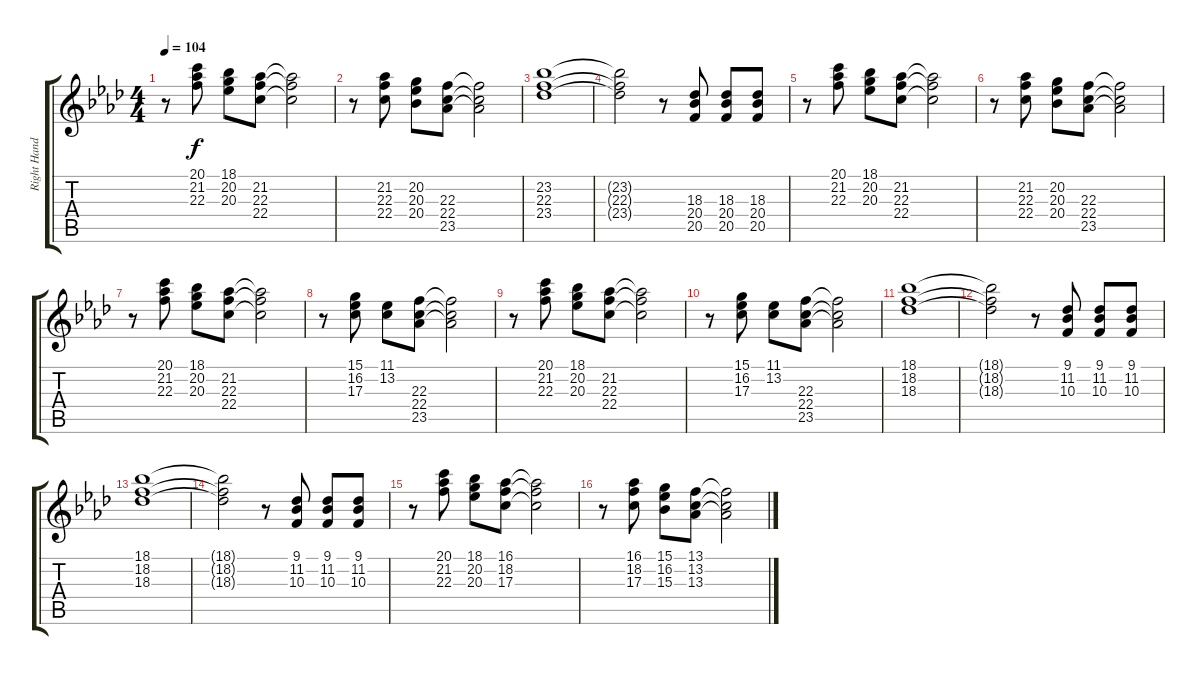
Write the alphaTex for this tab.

\track ("Right Hand" "Right Hand") {instrument electricpiano2}
\staff {score tabs}
\tuning (E4 B3 G3 D3 A2 E2) {hide}
\ts (4 4)
\tempo 104
\clef g2
\ks ab
r.8{dy f instrument electricpiano2} (20.1 21.2 22.3).8 (18.1 20.2 20.3).8 (21.2 22.3 22.4).8 (21.2{t} 22.3{t} 22.4{t}).2 |
r.8 (21.2 22.3 22.4).8 (20.2 20.3 20.4).8 (22.3 22.4 23.5).8 (22.3{t} 22.4{t} 23.5{t}).2 |
(23.2 22.3 23.4).1 |
(23.2{t} 22.3{t} 23.4{t}).2 r.8 (18.3 20.4 20.5).8 (18.3 20.4 20.5).8 (18.3 20.4 20.5).8 |
r.8 (20.1 21.2 22.3).8 (18.1 20.2 20.3).8 (21.2 22.3 22.4).8 (21.2{t} 22.3{t} 22.4{t}).2 |
r.8 (21.2 22.3 22.4).8 (20.2 20.3 20.4).8 (22.3 22.4 23.5).8 (22.3{t} 22.4{t} 23.5{t}).2 |
r.8 (20.1 21.2 22.3).8 (18.1 20.2 20.3).8 (21.2 22.3 22.4).8 (21.2{t} 22.3{t} 22.4{t}).2 |
r.8 (15.1 16.2 17.3).8 (11.1 13.2).8 (22.3 22.4 23.5).8 (22.3{t} 22.4{t} 23.5{t}).2 |
r.8 (20.1 21.2 22.3).8 (18.1 20.2 20.3).8 (21.2 22.3 22.4).8 (21.2{t} 22.3{t} 22.4{t}).2 |
r.8 (15.1 16.2 17.3).8 (11.1 13.2).8 (22.3 22.4 23.5).8 (22.3{t} 22.4{t} 23.5{t}).2 |
(18.1 18.2 18.3).1 |
(18.1{t} 18.2{t} 18.3{t}).2 r.8 (9.1 11.2 10.3).8 (9.1 11.2 10.3).8 (9.1 11.2 10.3).8 |
(18.1 18.2 18.3).1 |
(18.1{t} 18.2{t} 18.3{t}).2 r.8 (9.1 11.2 10.3).8 (9.1 11.2 10.3).8 (9.1 11.2 10.3).8 |
r.8 (20.1 21.2 22.3).8 (18.1 20.2 20.3).8 (16.1 18.2 17.3).8 (16.1{t} 18.2{t} 17.3{t}).2 |
r.8 (16.1 18.2 17.3).8 (15.1 16.2 15.3).8 (13.1 13.2 13.3).8 (13.1{t} 13.2{t} 13.3{t}).2
